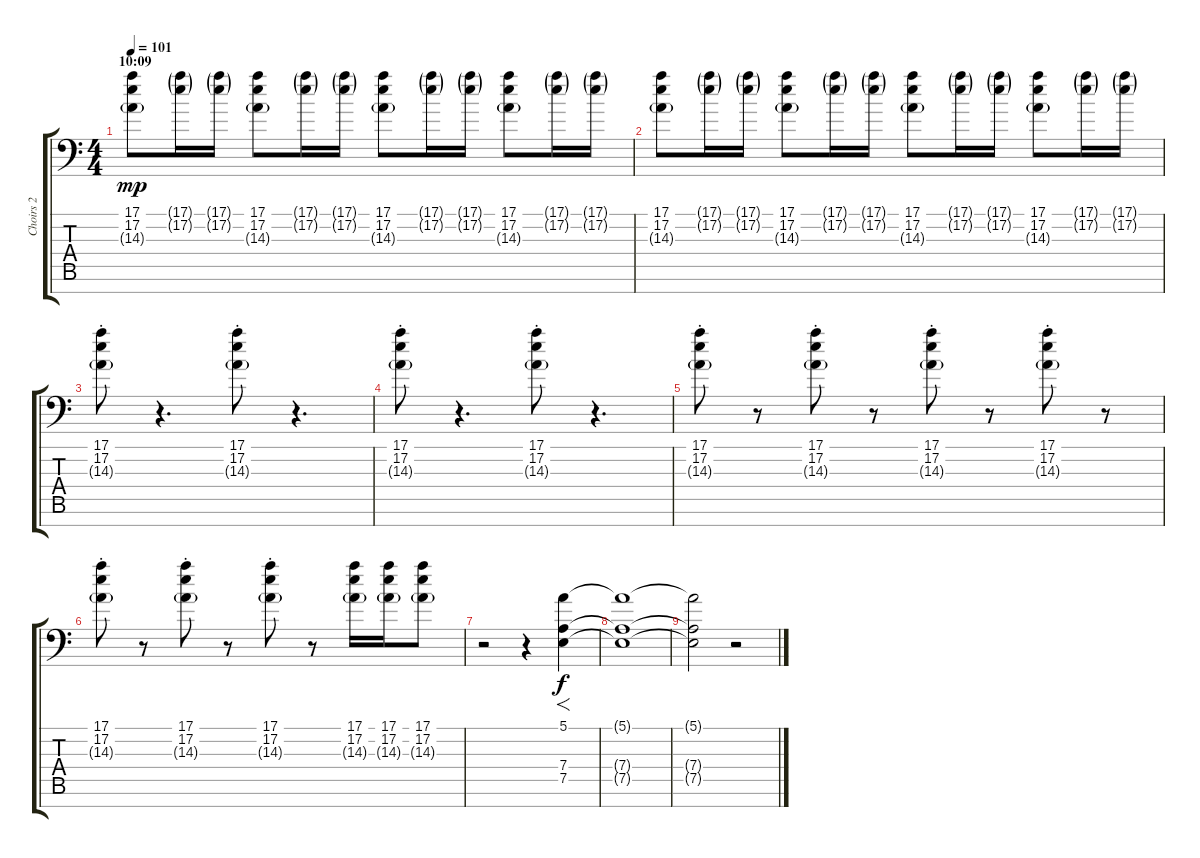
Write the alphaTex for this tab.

\track ("Choirs 2" "Choirs 2") {instrument pad4choir}
\staff {score tabs}
\tuning (E4 B3 G3 D3 A2 E2 C-1) {hide}
\ts (4 4)
\section ("" "10:09")
\tempo 101
\clef f4
\ks c
(17.1 17.2 14.3{g}).8{dy mp volume 9 balance 0 instrument violin} (17.1{g} 17.2{g}).16 (17.1{g} 17.2{g}).16 (17.1 17.2 14.3{g}).8 (17.1{g} 17.2{g}).16 (17.1{g} 17.2{g}).16 (17.1 17.2 14.3{g}).8 (17.1{g} 17.2{g}).16 (17.1{g} 17.2{g}).16 (17.1 17.2 14.3{g}).8 (17.1{g} 17.2{g}).16 (17.1{g} 17.2{g}).16 |
(17.1 17.2 14.3{g}).8{volume 10 balance 0 instrument violin} (17.1{g} 17.2{g}).16 (17.1{g} 17.2{g}).16 (17.1 17.2 14.3{g}).8 (17.1{g} 17.2{g}).16 (17.1{g} 17.2{g}).16 (17.1 17.2 14.3{g}).8 (17.1{g} 17.2{g}).16 (17.1{g} 17.2{g}).16 (17.1 17.2 14.3{g}).8 (17.1{g} 17.2{g}).16 (17.1{g} 17.2{g}).16 |
(17.1{st} 17.2{st} 14.3{g st}).8 r.4{d} (17.1{st} 17.2{st} 14.3{g st}).8 r.4{d} |
(17.1{st} 17.2{st} 14.3{g st}).8 r.4{d} (17.1{st} 17.2{st} 14.3{g st}).8 r.4{d} |
(17.1{st} 17.2{st} 14.3{g st}).8 r.8 (17.1{st} 17.2{st} 14.3{g st}).8 r.8 (17.1{st} 17.2{st} 14.3{g st}).8 r.8 (17.1{st} 17.2{st} 14.3{g st}).8 r.8 |
(17.1{st} 17.2{st} 14.3{g st}).8 r.8 (17.1{st} 17.2{st} 14.3{g st}).8 r.8 (17.1{st} 17.2{st} 14.3{g st}).8 r.8 (17.1 17.2 14.3{g}).16 (17.1 17.2 14.3{g}).16 (17.1 17.2 14.3{g}).8 |
r.2 r.4 (5.1 7.4 7.5).4{f dy f} |
(5.1{t} 7.4{t} 7.5{t}).1 |
(5.1{t} 7.4{t} 7.5{t}).2 r.2
